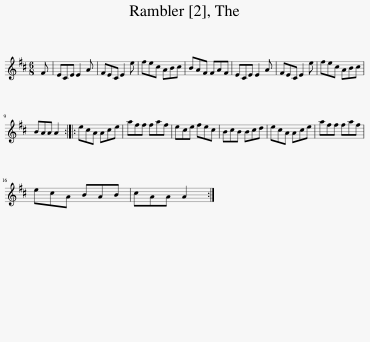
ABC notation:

X:1
L:1/8
M:6/8
I:linebreak $
K:D
V:1 treble
V:1
 F | ECE E2 A | FEC E2 e | fec ABc | BAF FAF | %5
 ECE E2 A | FEC E2 e | fec ABc |$ BAA A2 :: ecA Ace | %10
 aff faf | ece fec | BcB Bcd | ecA Ace | aff faf |$ %15
 ecA BAB | cAA A2 :| %17
